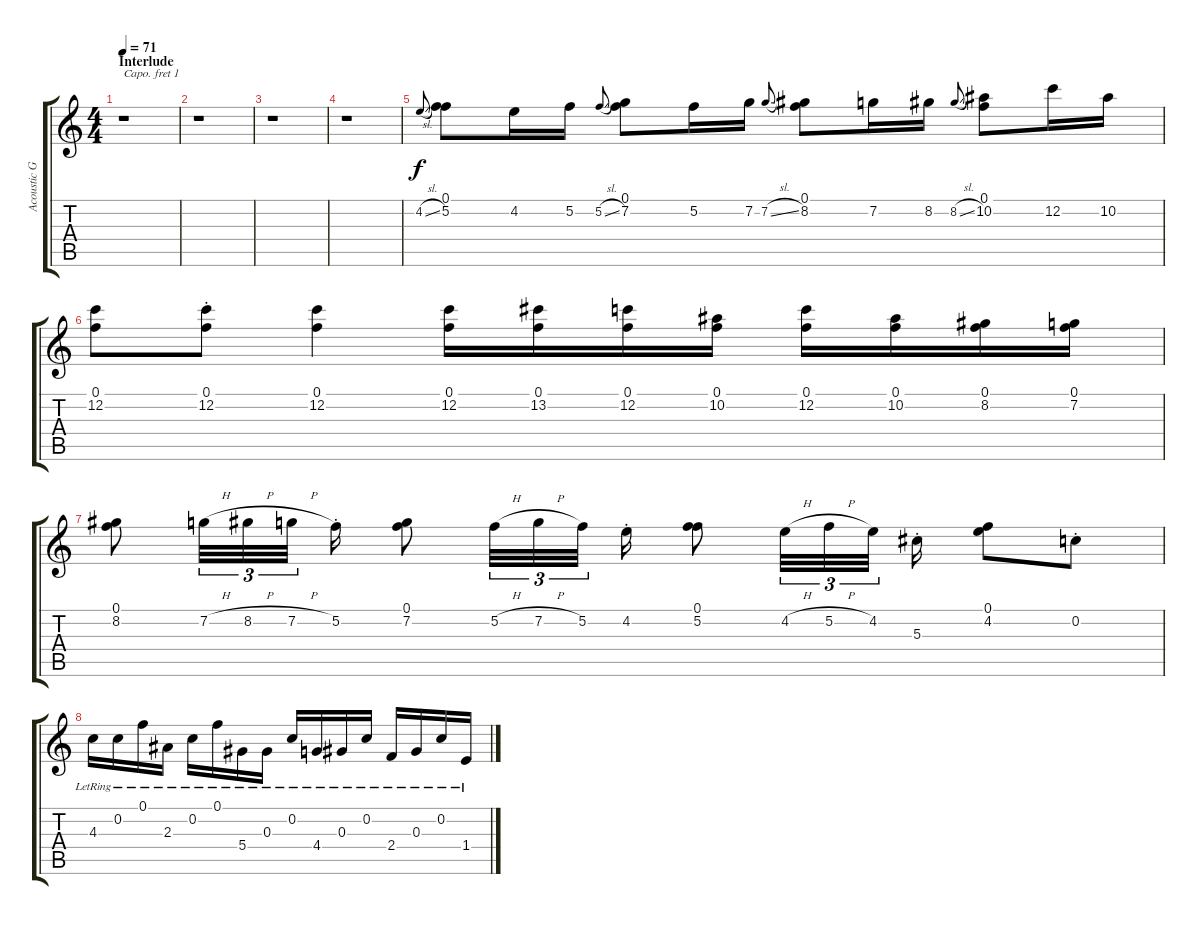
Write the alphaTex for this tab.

\track ("Acoustic Guitar" "Acoustic G") {instrument acousticguitarsteel}
\staff {score tabs}
\capo 1
\tuning (E4 B3 G3 D3 A2 E2) {hide}
\ts (4 4)
\section ("" "Interlude")
\tempo 71
\clef g2
\ks c
r.1{dy f} |
r.1 |
r.1 |
r.1 |
4.2{sl}.8{gr onbeat} (0.1 5.2).8 4.2.16 5.2.16 5.2{sl}.8{gr onbeat} (0.1 7.2).8 5.2.16 7.2.16 7.2{sl}.8{gr onbeat} (0.1 8.2).8 7.2.16 8.2.16 8.2{sl}.8{gr onbeat} (0.1 10.2).8 12.2.16 10.2.16 |
(0.1 12.2).8 (0.1{st} 12.2{st}).8 (0.1 12.2).4 (0.1 12.2).16 (0.1 13.2).16 (0.1 12.2).16 (0.1 10.2).16 (0.1 12.2).16 (0.1 10.2).16 (0.1 8.2).16 (0.1 7.2).16 |
(0.1 8.2).8 7.2{h}.32{tu (3 2)} 8.2{h}.32{tu (3 2)} 7.2{h}.32{tu (3 2)} 5.2{st}.16 (0.1 7.2).8 5.2{h}.32{tu (3 2)} 7.2{h}.32{tu (3 2)} 5.2.32{tu (3 2)} 4.2{st}.16 (0.1 5.2).8 4.2{h}.32{tu (3 2)} 5.2{h}.32{tu (3 2)} 4.2.32{tu (3 2)} 5.3{st}.16 (0.1 4.2).8 0.2{st}.8 |
4.3{lr}.16 0.2{lr}.16 0.1{lr}.16 2.3{lr}.16 0.2{lr}.16 0.1{lr}.16 5.4{lr}.16 0.3{lr}.16 0.2{lr}.16 4.4{lr}.16 0.3{lr}.16 0.2{lr}.16 2.4{lr}.16 0.3{lr}.16 0.2{lr}.16 1.4{lr}.16
